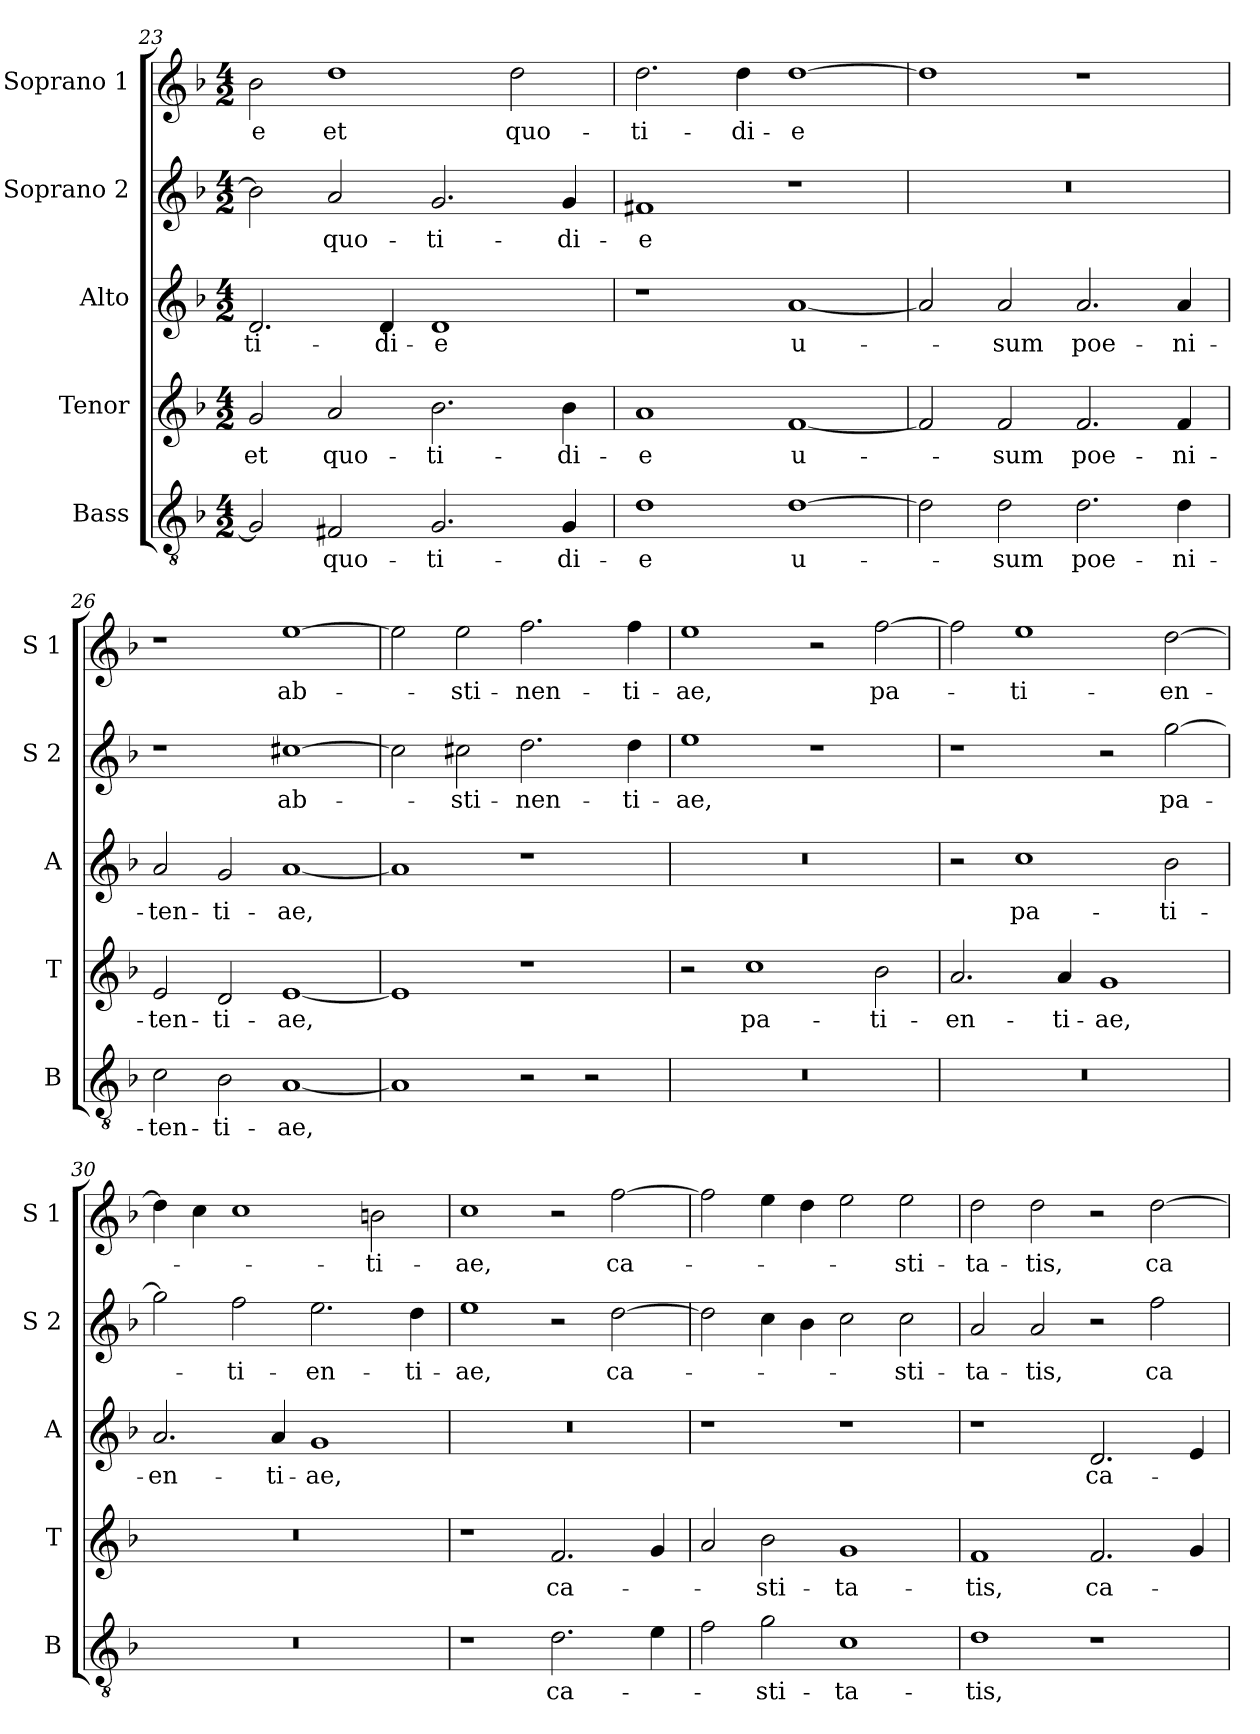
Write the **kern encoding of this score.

**kern	**text	**kern	**text	**kern	**text	**kern	**text	**kern	**text
*part5	*part5	*part4	*part4	*part3	*part3	*part2	*part2	*part1	*part1
*staff5	*staff5	*staff4	*staff4	*staff3	*staff3	*staff2	*staff2	*staff1	*staff1
*I"Bass	*	*I"Tenor	*	*I"Alto	*	*I"Soprano 2	*	*I"Soprano 1	*
*I'B	*	*I'T	*	*I'A	*	*I'S 2	*	*I'S 1	*
!!LO:PB:g=z
*clefGv2	*	*clefG2	*	*clefG2	*	*clefG2	*	*clefG2	*
*k[b-]	*	*k[b-]	*	*k[b-]	*	*k[b-]	*	*k[b-]	*
*F:	*	*F:	*	*F:	*	*F:	*	*F:	*
*M4/2	*	*M4/2	*	*M4/2	*	*M4/2	*	*M4/2	*
=23	=23	=23	=23	=23	=23	=23	=23	=23	=23
!	!	!	!LO:LY:b	!	!LO:LY:b	!	!	!	!LO:LY:b
2G/]	.	2g/	et	2.d/	-ti-	2b-\]	.	2b-\	-e
!	!LO:LY:b	!	!LO:LY:b	!	!	!	!LO:LY:b	!	!LO:LY:b
2F#X/	quo-	2a/	quo-	.	.	2a/	quo-	1dd	et
!	!	!	!	!	!LO:LY:b	!	!	!	!
.	.	.	.	4d/	-di-	.	.	.	.
!	!LO:LY:b	!	!LO:LY:b	!	!LO:LY:b	!	!LO:LY:b	!	!
2.G/	-ti-	2.b-\	-ti-	1d	-e	2.g/	-ti-	.	.
!	!	!	!	!	!	!	!	!	!LO:LY:b
.	.	.	.	.	.	.	.	2dd\	quo-
!	!LO:LY:b	!	!LO:LY:b	!	!	!	!LO:LY:b	!	!
4G/	-di-	4b-\	-di-	.	.	4g/	-di-	.	.
=24	=24	=24	=24	=24	=24	=24	=24	=24	=24
!	!LO:LY:b	!	!LO:LY:b	!	!	!	!LO:LY:b	!	!LO:LY:b
1d	-e	1a	-e	1r	.	1f#X	-e	2.dd\	-ti-
!	!	!	!	!	!	!	!	!	!LO:LY:b
.	.	.	.	.	.	.	.	4dd\	-di-
!	!LO:LY:b	!	!LO:LY:b	!	!LO:LY:b	!	!	!	!LO:LY:b
[1d	u-	[1f	u-	[1a	u-	1r	.	[1dd	-e
=25	=25	=25	=25	=25	=25	=25	=25	=25	=25
2d\]	.	2f/]	.	2a/]	.	0r	.	1dd]	.
!	!LO:LY:b	!	!LO:LY:b	!	!LO:LY:b	!	!	!	!
2d\	-sum	2f/	-sum	2a/	-sum	.	.	.	.
!	!LO:LY:b	!	!LO:LY:b	!	!LO:LY:b	!	!	!	!
2.d\	poe-	2.f/	poe-	2.a/	poe-	.	.	1r	.
!	!LO:LY:b	!	!LO:LY:b	!	!LO:LY:b	!	!	!	!
4d\	-ni-	4f/	-ni-	4a/	-ni-	.	.	.	.
=26	=26	=26	=26	=26	=26	=26	=26	=26	=26
!	!LO:LY:b	!	!LO:LY:b	!	!LO:LY:b	!	!	!	!
2c\	-ten-	2e/	-ten-	2a/	-ten-	1r	.	1r	.
!	!LO:LY:b	!	!LO:LY:b	!	!LO:LY:b	!	!	!	!
2B-\	-ti-	2d/	-ti-	2g/	-ti-	.	.	.	.
!	!LO:LY:b	!	!LO:LY:b	!	!LO:LY:b	!	!LO:LY:b	!	!LO:LY:b
[1A	-ae,	[1e	-ae,	[1a	-ae,	[1cc#X	ab-	[1ee	ab-
!!LO:LB:g=z
=27	=27	=27	=27	=27	=27	=27	=27	=27	=27
1A]	.	1e]	.	1a]	.	2cc#\]	.	2ee\]	.
!	!	!	!	!	!	!	!LO:LY:b	!	!LO:LY:b
.	.	.	.	.	.	2cc#X\	-sti-	2ee\	-sti-
!	!	!	!	!	!	!	!LO:LY:b	!	!LO:LY:b
2r	.	1r	.	1r	.	2.dd\	-nen-	2.ff\	-nen-
2r	.	.	.	.	.	.	.	.	.
!	!	!	!	!	!	!	!LO:LY:b	!	!LO:LY:b
.	.	.	.	.	.	4dd\	-ti-	4ff\	-ti-
=28	=28	=28	=28	=28	=28	=28	=28	=28	=28
!	!	!	!	!	!	!	!LO:LY:b	!	!LO:LY:b
0r	.	2r	.	0r	.	1ee	-ae,	1ee	-ae,
!	!	!	!LO:LY:b	!	!	!	!	!	!
.	.	1cc	pa-	.	.	.	.	.	.
.	.	.	.	.	.	1r	.	2r	.
!	!	!	!LO:LY:b	!	!	!	!	!	!LO:LY:b
.	.	2b-\	-ti-	.	.	.	.	[2ff\	pa-
=29	=29	=29	=29	=29	=29	=29	=29	=29	=29
!	!	!	!LO:LY:b	!	!	!	!	!	!
0r	.	2.a/	-en-	2r	.	1r	.	2ff\]	.
!	!	!	!	!	!LO:LY:b	!	!	!	!LO:LY:b
.	.	.	.	1cc	pa-	.	.	1ee	-ti-
!	!	!	!LO:LY:b	!	!	!	!	!	!
.	.	4a/	-ti-	.	.	.	.	.	.
!	!	!	!LO:LY:b	!	!	!	!	!	!
.	.	1g	-ae,	.	.	2r	.	.	.
!	!	!	!	!	!LO:LY:b	!	!LO:LY:b	!	!LO:LY:b
.	.	.	.	2b-\	-ti-	[2gg\	pa-	[2dd\	-en-
=30	=30	=30	=30	=30	=30	=30	=30	=30	=30
!	!	!	!	!	!LO:LY:b	!	!	!	!
0r	.	0r	.	2.a/	-en-	2gg\]	.	4dd\]	.
.	.	.	.	.	.	.	.	4cc\	.
!	!	!	!	!	!	!	!LO:LY:b	!	!
.	.	.	.	.	.	2ff\	-ti-	1cc	.
!	!	!	!	!	!LO:LY:b	!	!	!	!
.	.	.	.	4a/	-ti-	.	.	.	.
!	!	!	!	!	!LO:LY:b	!	!LO:LY:b	!	!
.	.	.	.	1g	-ae,	2.ee\	-en-	.	.
!	!	!	!	!	!	!	!	!	!LO:LY:b
.	.	.	.	.	.	.	.	2bn\	-ti-
!	!	!	!	!	!	!	!LO:LY:b	!	!
.	.	.	.	.	.	4dd\	-ti-	.	.
!!LO:LB:g=z
=31	=31	=31	=31	=31	=31	=31	=31	=31	=31
!	!	!	!	!	!	!	!LO:LY:b	!	!LO:LY:b
1r	.	1r	.	0r	.	1ee	-ae,	1cc	-ae,
!	!LO:LY:b	!	!LO:LY:b	!	!	!	!	!	!
2.d\	ca-	2.f/	ca-	.	.	2r	.	2r	.
!	!	!	!	!	!	!	!LO:LY:b	!	!LO:LY:b
.	.	.	.	.	.	[2dd\	ca-	[2ff\	ca-
4e\	.	4g/	.	.	.	.	.	.	.
=32	=32	=32	=32	=32	=32	=32	=32	=32	=32
2f\	.	2a/	.	1r	.	2dd\]	.	2ff\]	.
!	!LO:LY:b	!	!LO:LY:b	!	!	!	!	!	!
2g\	-sti-	2b-\	-sti-	.	.	4cc\	.	4ee\	.
.	.	.	.	.	.	4b-\	.	4dd\	.
!	!LO:LY:b	!	!LO:LY:b	!	!	!	!	!	!
1c	-ta-	1g	-ta-	1r	.	2cc\	.	2ee\	.
!	!	!	!	!	!	!	!LO:LY:b	!	!LO:LY:b
.	.	.	.	.	.	2cc\	-sti-	2ee\	-sti-
=33	=33	=33	=33	=33	=33	=33	=33	=33	=33
!	!LO:LY:b	!	!LO:LY:b	!	!	!	!LO:LY:b	!	!LO:LY:b
1d	-tis,	1f	-tis,	1r	.	2a/	-ta-	2dd\	-ta-
!	!	!	!	!	!	!	!LO:LY:b	!	!LO:LY:b
.	.	.	.	.	.	2a/	-tis,	2dd\	-tis,
!	!	!	!LO:LY:b	!	!LO:LY:b	!	!	!	!
1r	.	2.f/	ca-	2.d/	ca-	2r	.	2r	.
!	!	!	!	!	!	!	!LO:LY:b	!	!LO:LY:b
.	.	.	.	.	.	2ff\	ca-	[2dd\	ca-
.	.	4g/	.	4e/	.	.	.	.	.
=	=	=	=	=	=	=	=	=	=
*-	*-	*-	*-	*-	*-	*-	*-	*-	*-
